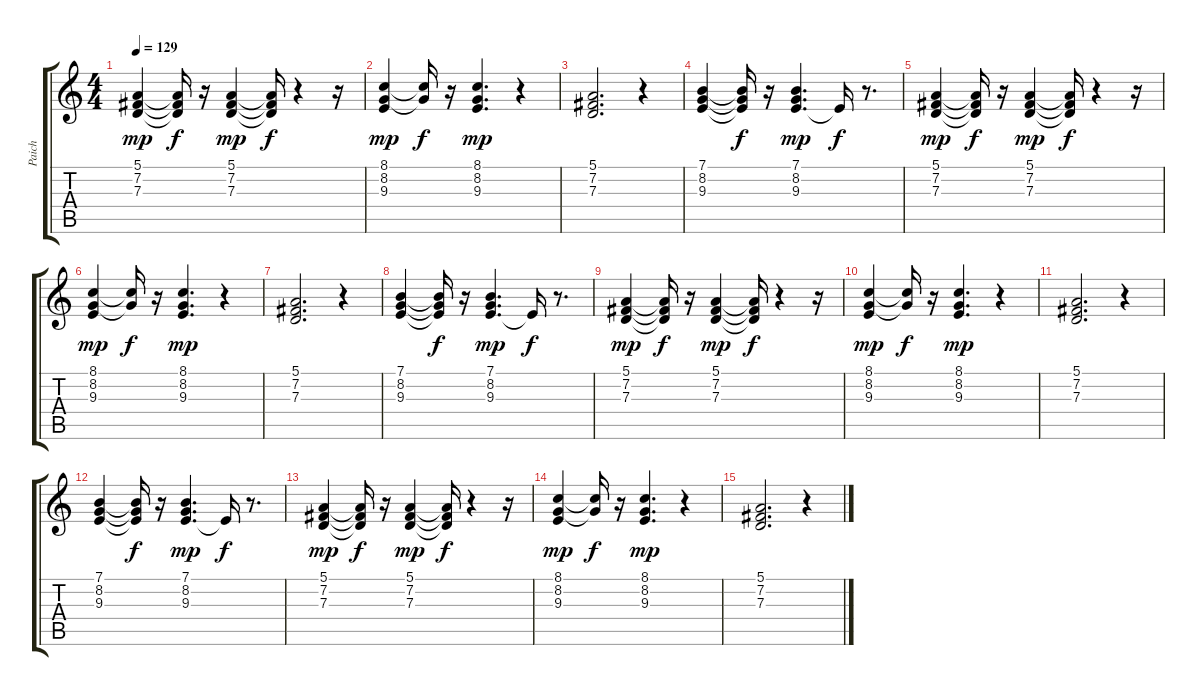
\track ("Paich" "Paich") {instrument brightacousticpiano}
\staff {score tabs}
\tuning (E4 B3 G3 D3 A2 E2) {hide}
\ts (4 4)
\tempo 129
\clef g2
\ks c
(5.1 7.2 7.3).4{dy mp} (5.1{t} 7.2{t} 7.3{t}).16{dy f} r.16 (5.1 7.2 7.3).4{dy mp} (5.1{t} 7.2{t} 7.3{t}).16{dy f} r.4 r.16 |
(8.1 8.2 9.3).4{dy mp} (8.1{t} 8.2{t}).16{dy f} r.16 (8.1 8.2 9.3).4{d dy mp} r.4 |
(5.1 7.2 7.3).2{d} r.4 |
(7.1 8.2 9.3).4 (7.1{t} 8.2{t} 9.3{t}).16{dy f} r.16 (7.1 8.2 9.3).4{d dy mp} 9.3{t}.16{dy f} r.8{d} |
(5.1 7.2 7.3).4{dy mp} (5.1{t} 7.2{t} 7.3{t}).16{dy f} r.16 (5.1 7.2 7.3).4{dy mp} (5.1{t} 7.2{t} 7.3{t}).16{dy f} r.4 r.16 |
(8.1 8.2 9.3).4{dy mp} (8.1{t} 8.2{t}).16{dy f} r.16 (8.1 8.2 9.3).4{d dy mp} r.4 |
(5.1 7.2 7.3).2{d} r.4 |
(7.1 8.2 9.3).4 (7.1{t} 8.2{t} 9.3{t}).16{dy f} r.16 (7.1 8.2 9.3).4{d dy mp} 9.3{t}.16{dy f} r.8{d} |
(5.1 7.2 7.3).4{dy mp} (5.1{t} 7.2{t} 7.3{t}).16{dy f} r.16 (5.1 7.2 7.3).4{dy mp} (5.1{t} 7.2{t} 7.3{t}).16{dy f} r.4 r.16 |
(8.1 8.2 9.3).4{dy mp} (8.1{t} 8.2{t}).16{dy f} r.16 (8.1 8.2 9.3).4{d dy mp} r.4 |
(5.1 7.2 7.3).2{d} r.4 |
(7.1 8.2 9.3).4 (7.1{t} 8.2{t} 9.3{t}).16{dy f} r.16 (7.1 8.2 9.3).4{d dy mp} 9.3{t}.16{dy f} r.8{d} |
(5.1 7.2 7.3).4{dy mp} (5.1{t} 7.2{t} 7.3{t}).16{dy f} r.16 (5.1 7.2 7.3).4{dy mp} (5.1{t} 7.2{t} 7.3{t}).16{dy f} r.4 r.16 |
(8.1 8.2 9.3).4{dy mp} (8.1{t} 8.2{t}).16{dy f} r.16 (8.1 8.2 9.3).4{d dy mp} r.4 |
(5.1 7.2 7.3).2{d} r.4
